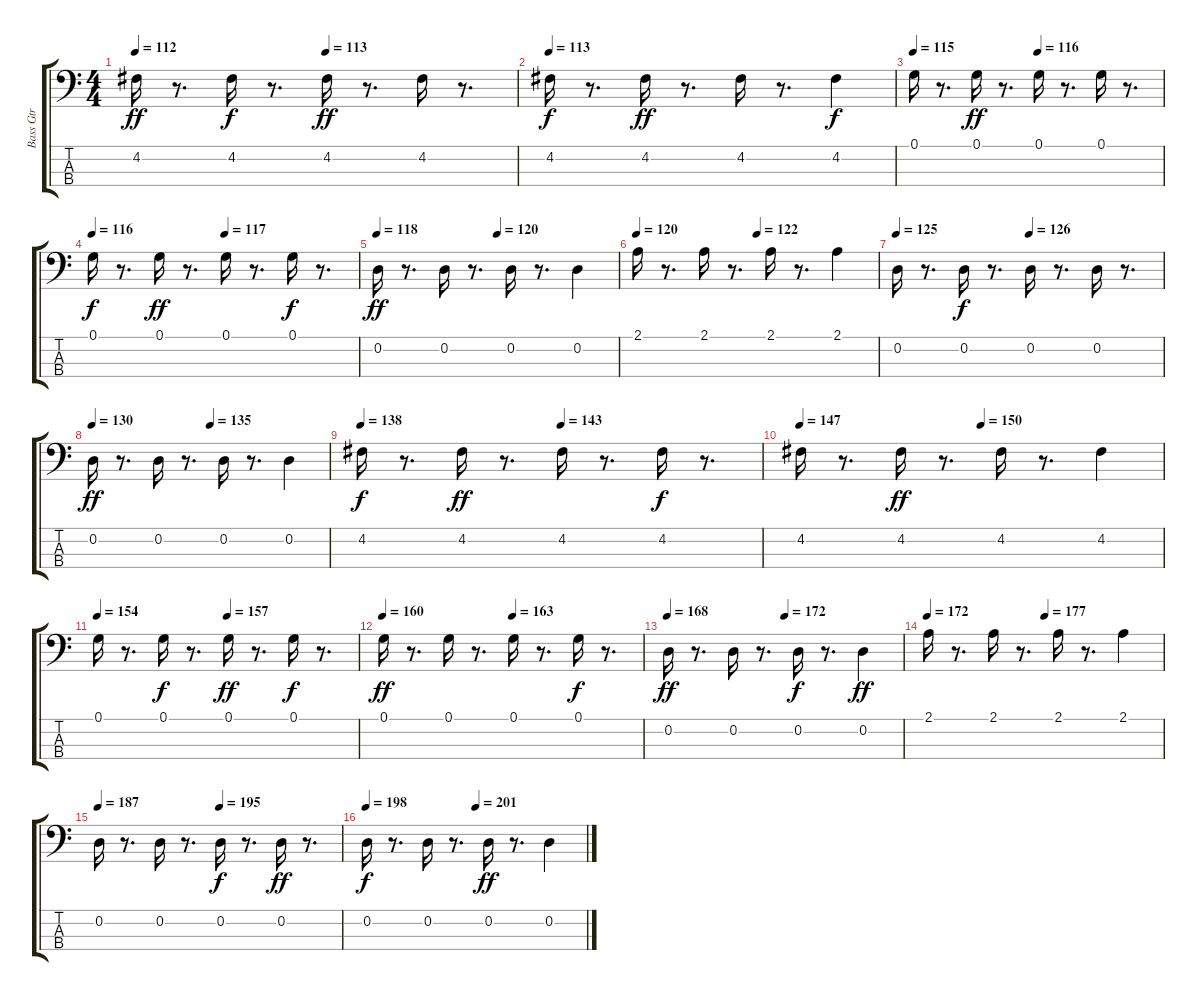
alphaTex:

\track ("Bass Gtr" "Bass Gtr") {instrument acousticguitarsteel}
\staff {score tabs}
\tuning (G2 D2 A1 E1) {hide}
\ts (4 4)
\tempo 112
\tempo (113 0.5)
\clef f4
\ks c
4.2.16{dy ff} r.8{d} 4.2.16{dy f} r.8{d} 4.2.16{dy ff} r.8{d} 4.2.16 r.8{d} |
\tempo 113
4.2.16{dy f} r.8{d} 4.2.16{dy ff} r.8{d} 4.2.16 r.8{d} 4.2.4{dy f} |
\tempo 115
\tempo (116 0.5)
0.1.16 r.8{d} 0.1.16{dy ff} r.8{d} 0.1.16 r.8{d} 0.1.16 r.8{d} |
\tempo 116
\tempo (117 0.5)
0.1.16{dy f} r.8{d} 0.1.16{dy ff} r.8{d} 0.1.16 r.8{d} 0.1.16{dy f} r.8{d} |
\tempo 118
\tempo (120 0.5)
0.2.16{dy ff} r.8{d} 0.2.16 r.8{d} 0.2.16 r.8{d} 0.2.4 |
\tempo 120
\tempo (122 0.5)
2.1.16 r.8{d} 2.1.16 r.8{d} 2.1.16 r.8{d} 2.1.4 |
\tempo 125
\tempo (126 0.5)
0.2.16 r.8{d} 0.2.16{dy f} r.8{d} 0.2.16 r.8{d} 0.2.16 r.8{d} |
\tempo 130
\tempo (135 0.5)
0.2.16{dy ff} r.8{d} 0.2.16 r.8{d} 0.2.16 r.8{d} 0.2.4 |
\tempo 138
\tempo (143 0.5)
4.2.16{dy f} r.8{d} 4.2.16{dy ff} r.8{d} 4.2.16 r.8{d} 4.2.16{dy f} r.8{d} |
\tempo 147
\tempo (150 0.5)
4.2.16 r.8{d} 4.2.16{dy ff} r.8{d} 4.2.16 r.8{d} 4.2.4 |
\tempo 154
\tempo (157 0.5)
0.1.16 r.8{d} 0.1.16{dy f} r.8{d} 0.1.16{dy ff} r.8{d} 0.1.16{dy f} r.8{d} |
\tempo 160
\tempo (163 0.5)
0.1.16{dy ff} r.8{d} 0.1.16 r.8{d} 0.1.16 r.8{d} 0.1.16{dy f} r.8{d} |
\tempo 168
\tempo (172 0.5)
0.2.16{dy ff} r.8{d} 0.2.16 r.8{d} 0.2.16{dy f} r.8{d} 0.2.4{dy ff} |
\tempo 172
\tempo (177 0.5)
2.1.16 r.8{d} 2.1.16 r.8{d} 2.1.16 r.8{d} 2.1.4 |
\tempo 187
\tempo (195 0.5)
0.2.16 r.8{d} 0.2.16 r.8{d} 0.2.16{dy f} r.8{d} 0.2.16{dy ff} r.8{d} |
\tempo 198
\tempo (201 0.5)
0.2.16{dy f} r.8{d} 0.2.16 r.8{d} 0.2.16{dy ff} r.8{d} 0.2.4
